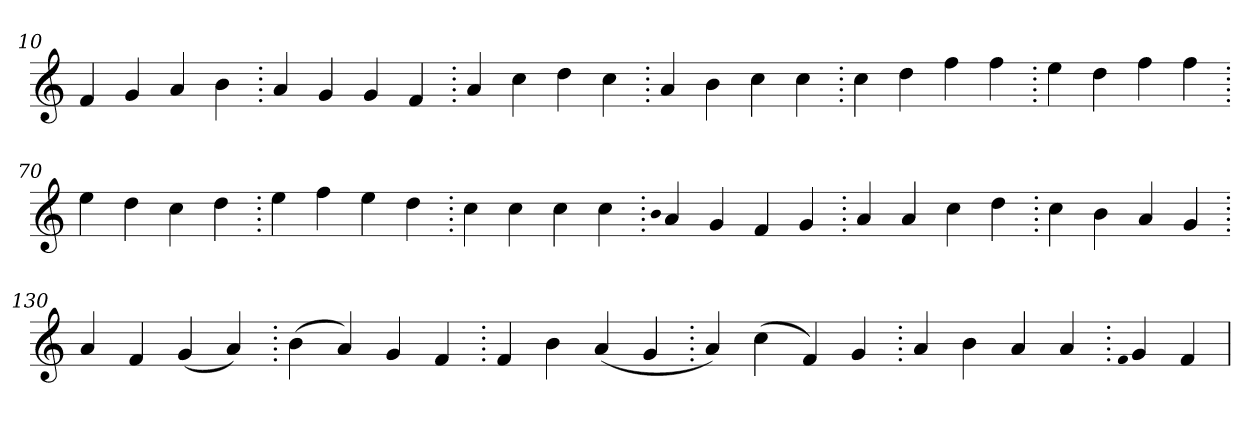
**kern
*part1
*staff1
*clefG2
=10.
4f
4g
4a
4b
=20.
4a
4g
4g
4f
=30.
4a
4cc
4dd
4cc
=40.
4a
4b
4cc
4cc
=50.
4cc
4dd
4ff
4ff
=60.
4ee
4dd
4ff
4ff
=70.
4ee
4dd
4cc
4dd
=80.
4ee
4ff
4ee
4dd
=90.
4cc
4cc
4cc
4cc
=100.
qqb
4a
4g
4f
4g
=110.
4a
4a
4cc
4dd
=120.
4cc
4b
4a
4g
=130.
4a
4f
(>4g
4a)
=140.
(>4b
4a)
4g
4f
=150.
4f
4b
(>4a
4g
=160.
4a)
(>4cc
4f)
4g
=170.
4a
4b
4a
4a
=180.
qqf
4g
4f
=
*-
